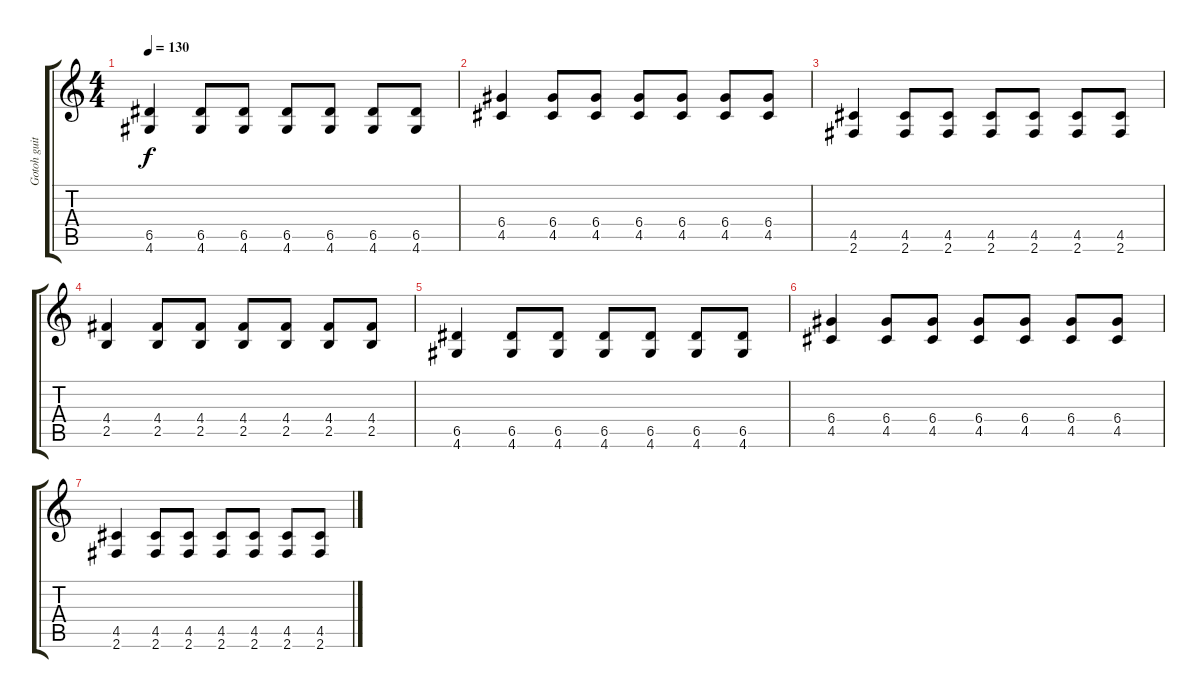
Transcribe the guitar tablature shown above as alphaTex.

\track ("Gotoh guitar" "Gotoh guit") {instrument distortionguitar}
\staff {score tabs}
\tuning (E4 B3 G3 D3 A2 E2) {hide}
\ts (4 4)
\tempo 130
\clef g2
\ks c
(6.5 4.6).4{dy f} (6.5 4.6).8 (6.5 4.6).8 (6.5 4.6).8 (6.5 4.6).8 (6.5 4.6).8 (6.5 4.6).8 |
(6.4 4.5).4 (6.4 4.5).8 (6.4 4.5).8 (6.4 4.5).8 (6.4 4.5).8 (6.4 4.5).8 (6.4 4.5).8 |
(4.5 2.6).4 (4.5 2.6).8 (4.5 2.6).8 (4.5 2.6).8 (4.5 2.6).8 (4.5 2.6).8 (4.5 2.6).8 |
(4.4 2.5).4 (4.4 2.5).8 (4.4 2.5).8 (4.4 2.5).8 (4.4 2.5).8 (4.4 2.5).8 (4.4 2.5).8 |
(6.5 4.6).4 (6.5 4.6).8 (6.5 4.6).8 (6.5 4.6).8 (6.5 4.6).8 (6.5 4.6).8 (6.5 4.6).8 |
(6.4 4.5).4 (6.4 4.5).8 (6.4 4.5).8 (6.4 4.5).8 (6.4 4.5).8 (6.4 4.5).8 (6.4 4.5).8 |
(4.5 2.6).4 (4.5 2.6).8 (4.5 2.6).8 (4.5 2.6).8 (4.5 2.6).8 (4.5 2.6).8 (4.5 2.6).8
